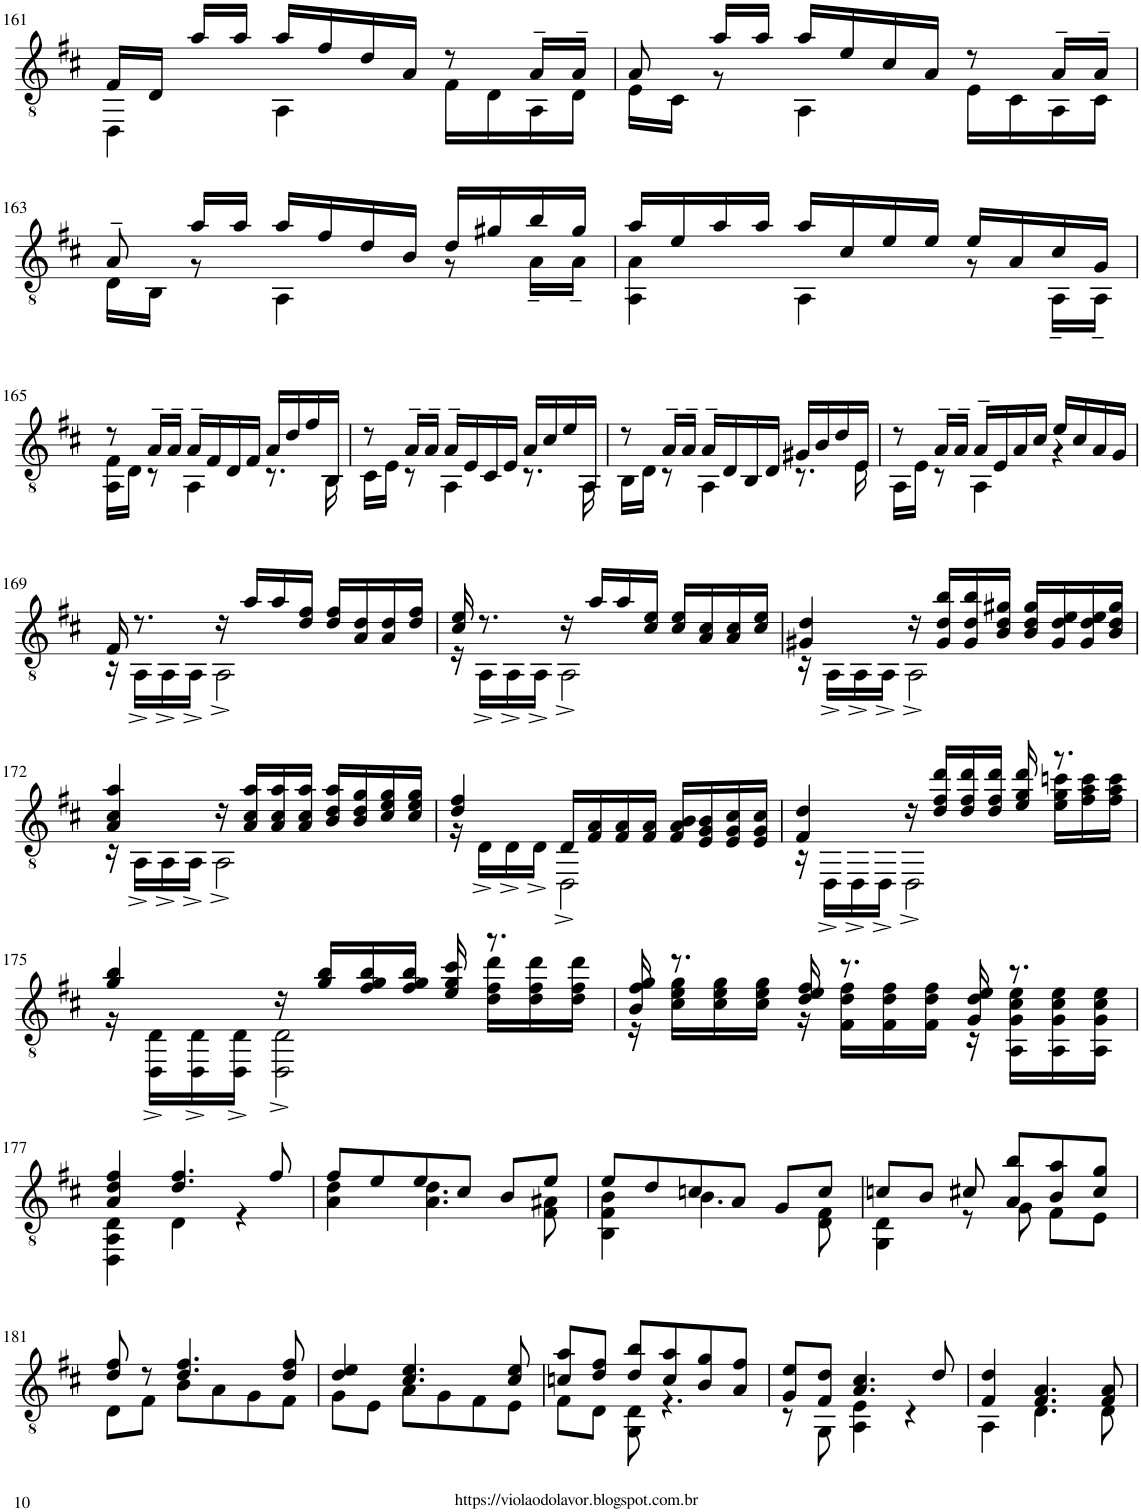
**kern
*part1
*staff1
*I"Classical Guitar
*I'Guit.
!!LO:PB:g=z
*clefGv2
*k[f#c#]
*M3/4
=161
*^
16F#/LL	4DD\
16D/JJ	.
16a/LL	.
16a/JJ	.
16a/LL	4AA\
16f#/	.
16d/	.
16A/JJ	.
8r	16F#\LL
.	16D\
16A~/LL	16AA\
16A~/JJ	16D\JJ
=162	=162
8A/	16E\LL
.	16C#\JJ
16a/LL	8r
16a/JJ	.
16a/LL	4AA\
16e/	.
16c#/	.
16A/JJ	.
8r	16E\LL
.	16C#\
16A~/LL	16AA\
16A~/JJ	16C#\JJ
!!LO:LB:g=z	!!
=163	=163
8A~/	16D\LL
.	16BB\JJ
16a/LL	8r
16a/JJ	.
16a/LL	4AA\
16f#/	.
16d/	.
16B/JJ	.
16d/LL	8r
16g#X/	.
16b/	16A~\LL
16g#/JJ	16A~\JJ
=164	=164
16a/LL	4AA\ 4A\
16e/	.
16a/	.
16a/JJ	.
16a/LL	4AA\
16c#/	.
16e/	.
16e/JJ	.
16e/LL	8r
16A/	.
16c#/	16AA~\LL
16G/JJ	16AA~\JJ
!!LO:LB:g=z	!!
=165	=165
8r	16AA\ 16F#\LL
.	16D\JJ
16A~/LL	8r
16A~/JJ	.
16A~/LL	4AA\
16F#/	.
16D/	.
16F#/JJ	.
16A/LL	8.r
16d/	.
16f#/	.
16BB/JJ	16BB\
=166	=166
8r	16C#\LL
.	16E\JJ
16A~/LL	8r
16A~/JJ	.
16A~/LL	4AA\
16E/	.
16C#/	.
16E/JJ	.
16A/LL	8.r
16c#/	.
16e/	.
16AA/JJ	16AA\
=167	=167
8r	16BB\LL
.	16D\JJ
16A~/LL	8r
16A~/JJ	.
16A~/LL	4AA\
16D/	.
16BB/	.
16D/JJ	.
16G#X/LL	8.r
16B/	.
16d/	.
16E/JJ	16E\
=168	=168
8r	16AA\LL
.	16E\JJ
16A~/LL	8r
16A~/JJ	.
16A~/LL	4AA\
16E/	.
16A/	.
16c#/JJ	.
16e/LL	4r
16c#/	.
16A/	.
16G/JJ	.
!!LO:LB:g=z	!!
=169	=169
16F#/	16r
8.r	16AA^\LL
.	16AA^\
.	16AA^\JJ
16r	2AA^\
16a/LL	.
16a/	.
16d/ 16f#/JJ	.
16d/ 16f#/LL	.
16A/ 16d/	.
16A/ 16d/	.
16d/ 16f#/JJ	.
=170	=170
16c#/ 16e/	16r
8.r	16AA^\LL
.	16AA^\
.	16AA^\JJ
16r	2AA^\
16a/LL	.
16a/	.
16c#/ 16e/JJ	.
16c#/ 16e/LL	.
16A/ 16c#/	.
16A/ 16c#/	.
16c#/ 16e/JJ	.
=171	=171
4G#X/ 4d/	16r
.	16AA^\LL
.	16AA^\
.	16AA^\JJ
16r	2AA^\
16G#/ 16d/ 16b/LL	.
16G#/ 16d/ 16b/	.
16B/ 16d/ 16g#X/JJ	.
16B/ 16d/ 16g#/LL	.
16G#/ 16d/ 16e/	.
16G#/ 16d/ 16e/	.
16B/ 16d/ 16g#/JJ	.
!!LO:LB:g=z	!!
=172	=172
4A/ 4c#/ 4a/	16r
.	16AA^\LL
.	16AA^\
.	16AA^\JJ
16r	2AA^\
16A/ 16c#/ 16a/LL	.
16A/ 16c#/ 16a/	.
16A/ 16c#/ 16a/JJ	.
16B/ 16d/ 16a/LL	.
16B/ 16d/ 16g/	.
16c#/ 16e/ 16g/	.
16c#/ 16e/ 16g/JJ	.
=173	=173
4d/ 4f#/	16r
.	16D^\LL
.	16D^\
.	16D^\JJ
16D/LL	2DD^\
16F#/ 16A/	.
16F#/ 16A/	.
16F#/ 16A/JJ	.
16F#/ 16A/ 16B/LL	.
16E/ 16G/ 16B/	.
16E/ 16G/ 16c#/	.
16E/ 16G/ 16c#/JJ	.
=174	=174
*	*^
4F#/ 4d/	16r	16ryy
*	*v	*v
.	16DD^\LL
.	16DD^\
.	16DD^\JJ
16r	2DD^\
16d/ 16f#/ 16dd/LL	.
16d/ 16f#/ 16dd/	.
16d/ 16f#/ 16dd/JJ	.
16e/ 16g/ 16dd/	.
*	*^
8.r	.	16e\ 16g\ 16ccn\LL
.	.	16f#\ 16a\ 16cc\
.	.	16f#\ 16a\ 16cc\JJ
!!LO:LB:g=z	!!	!!
=175	=175	=175
4g/ 4b/	16r	16ryy
*	*v	*v
.	16DD\^ 16D\^LL
.	16DD\^ 16D\^
.	16DD\^ 16D\^JJ
16r	2DD\^ 2D\^
16g/ 16b/LL	.
16f#/ 16g/ 16b/	.
16f#/ 16g/ 16b/JJ	.
16e/ 16g/ 16cc#/	.
*	*^
8.r	.	16d\ 16f#\ 16dd\LL
.	.	16d\ 16f#\ 16dd\
.	.	16d\ 16f#\ 16dd\JJ
*	*v	*v
=176	=176
16B/ 16f#/ 16g/	16r
8.r	16c#\ 16e\ 16g\LL
.	16c#\ 16e\ 16g\
.	16c#\ 16e\ 16g\JJ
16d/ 16e/ 16f#/	16r
8.r	16F#\ 16d\ 16f#\LL
.	16F#\ 16d\ 16f#\
.	16F#\ 16d\ 16f#\JJ
16G/ 16d/ 16e/	16r
8.r	16AA\ 16G\ 16c#\ 16e\LL
.	16AA\ 16G\ 16c#\ 16e\
.	16AA\ 16G\ 16c#\ 16e\JJ
!!LO:LB:g=z	!!
=177	=177
4A/ 4d/ 4f#/	4DD\ 4AA\ 4D\
4.d/ 4.f#/	4D\
.	4r
8f#/	.
=178	=178
8f#/L	4A\ 4d\
8e/	.
8e/	4.A\ 4.d\
8c#/J	.
8B/L	.
8e/J	8F#\ 8A#X\
=179	=179
8e/L	4BB\ 4F#\ 4B\
8d/	.
8cn/	4.B\
8A/J	.
8G/L	.
8c/J	8D\ 8F#\
=180	=180
8cn/L	4GG\ 4D\
8B/J	.
8c#X/	8r
8A/ 8b/L	8G\
8B/ 8a/	8F#\L
8c#/ 8g/J	8E\J
!!LO:LB:g=z	!!
=181	=181
8d/ 8f#/	8D\L
8r	8F#\J
4.d/ 4.f#/	8B\L
.	8A\
.	8G\
8d/ 8f#/	8F#\J
=182	=182
4d/ 4e/	8G\L
.	8E\J
4.c#/ 4.e/	8A\L
.	8G\
.	8F#\
8c#/ 8e/	8E\J
=183	=183
8cn/ 8a/L	8F#\L
8d/ 8f#/J	8D\J
8d/ 8b/L	8GG\ 8D\
8c/ 8a/	4.r
8B/ 8g/	.
8A/ 8f#/J	.
=184	=184
8G/ 8e/L	8r
8F#/ 8d/J	8GG\
4.A/ 4.c#/	4AA\ 4E\
.	4r
8d/	.
=185	=185
4F#/ 4d/	4AA\
4.F#/ 4.A/	4.D\
8F#/ 8A/	8D\
*v	*v
=
*-
